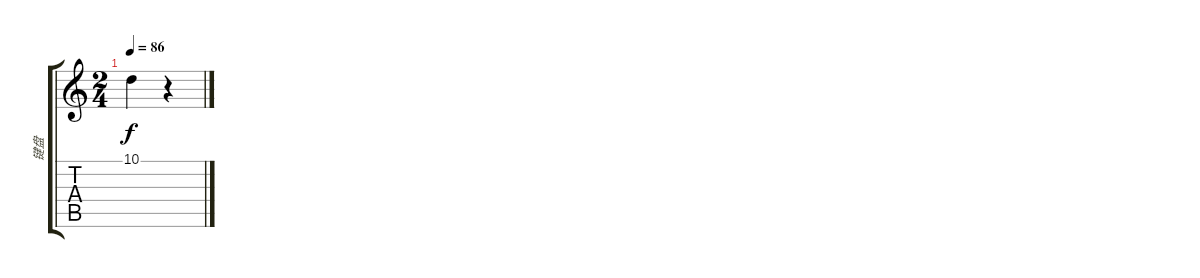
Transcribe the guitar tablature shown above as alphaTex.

\track ("键盘" "键盘") {instrument electricgrandpiano}
\staff {score tabs}
\tuning (E4 B3 G3 D3 A2 E2) {hide}
\ts (2 4)
\tempo 86
\clef g2
\ks c
10.1{t}.4{dy f} r.4
